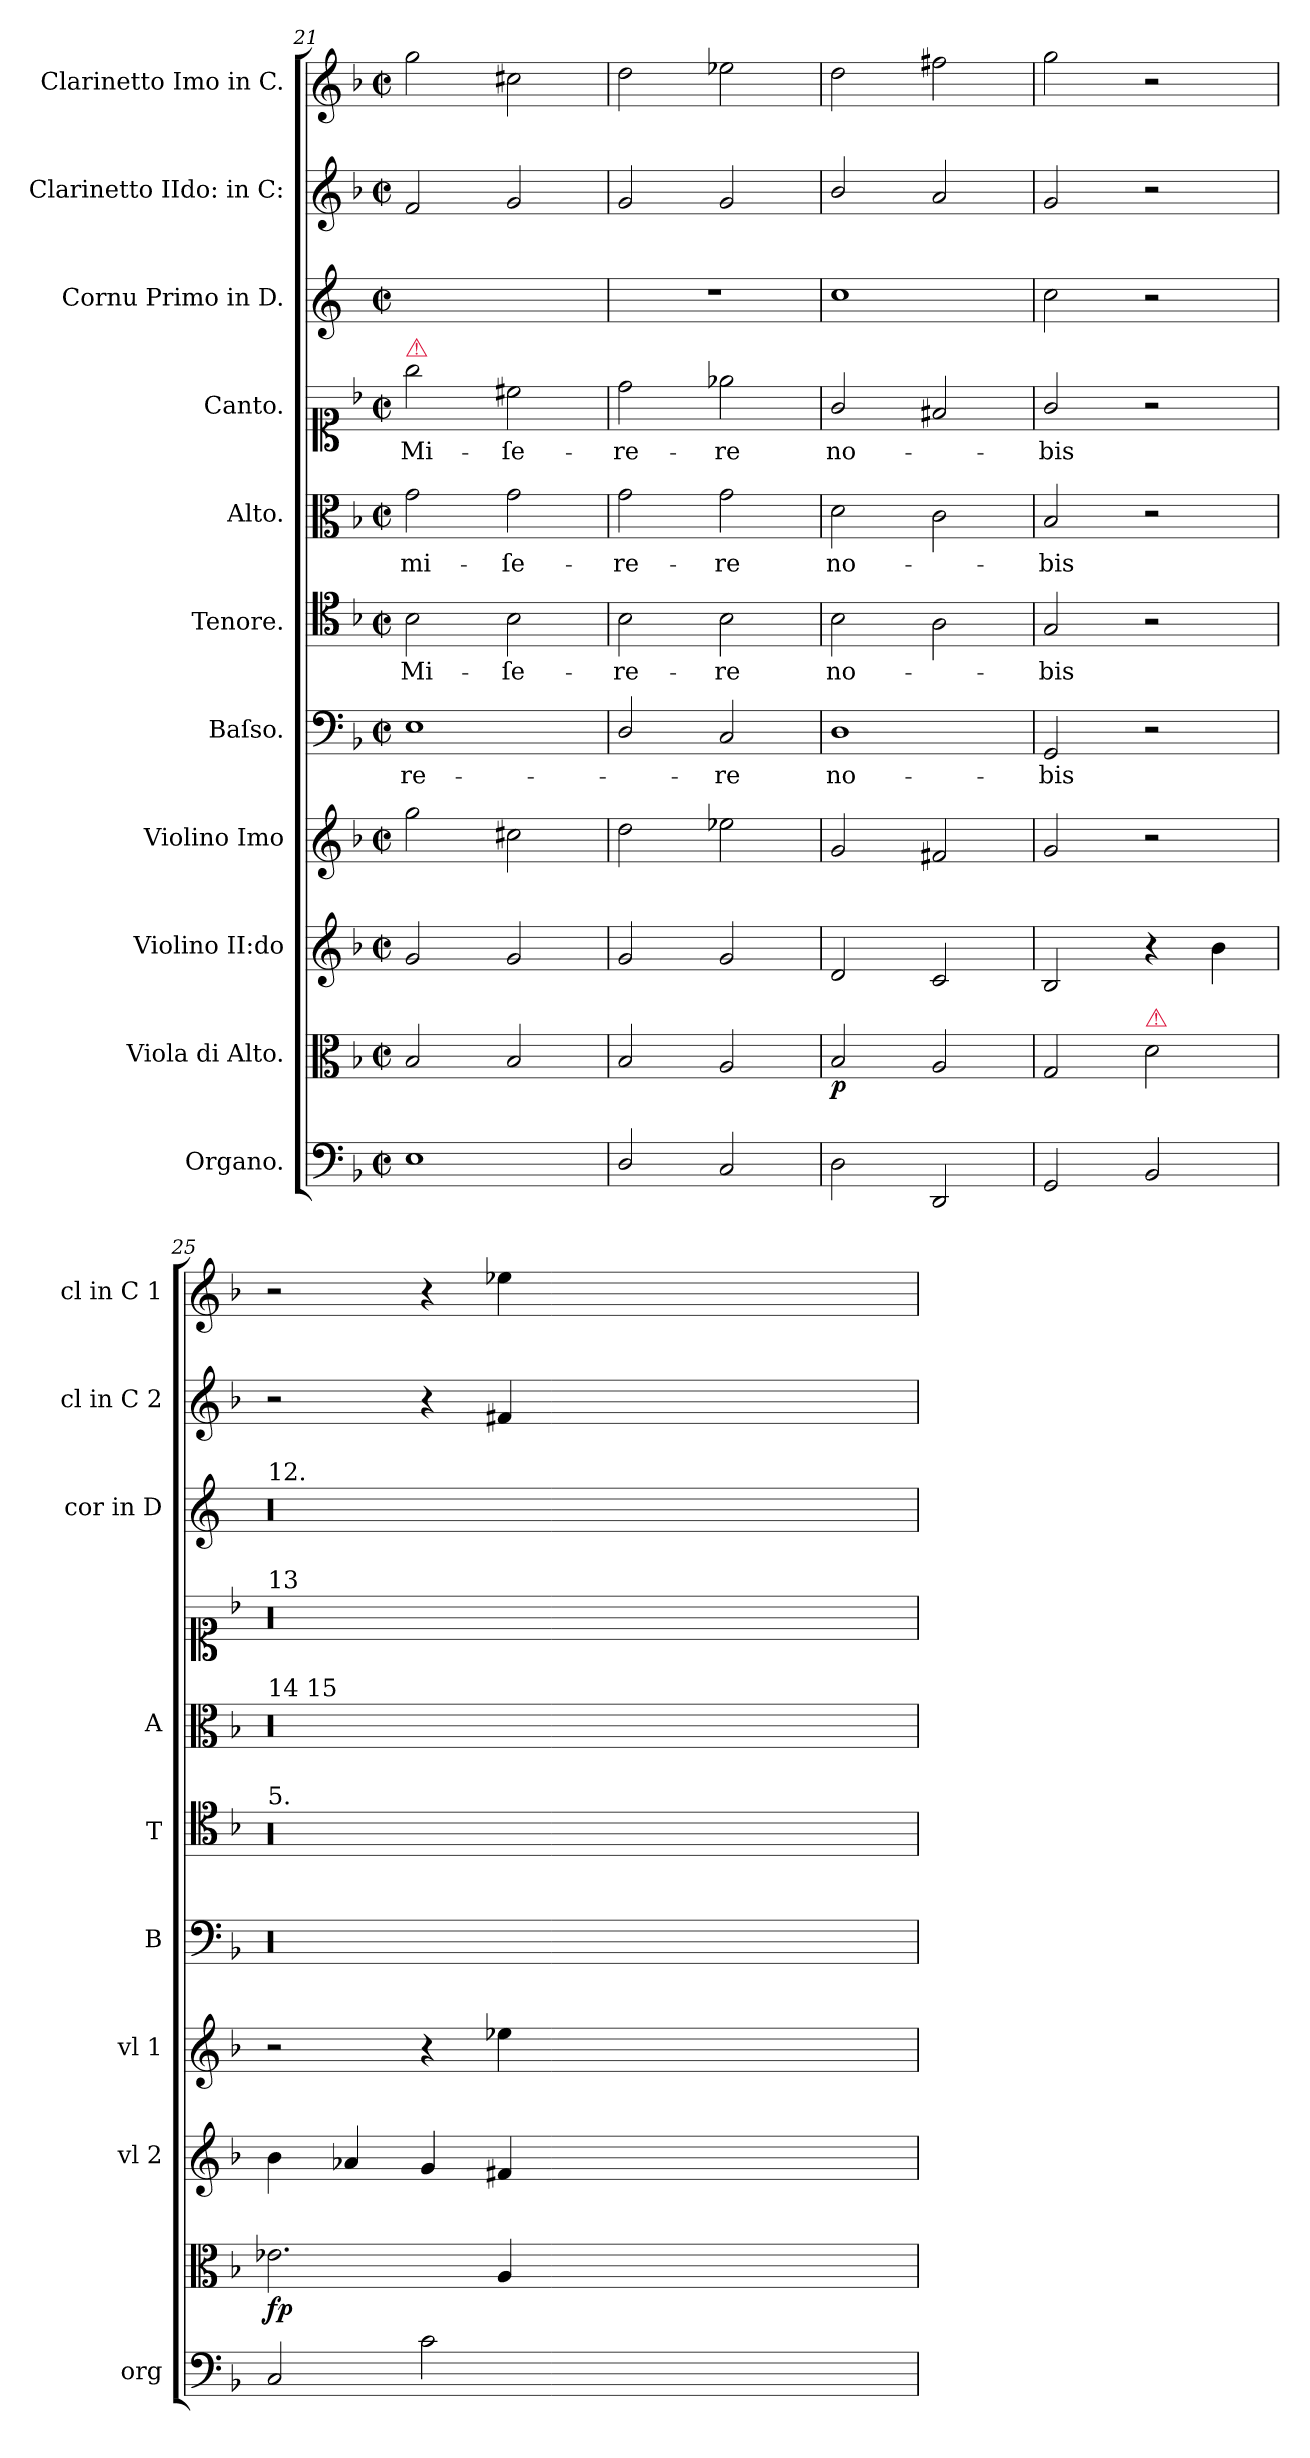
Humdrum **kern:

**kern	**kern	**dynam	**kern	**dynam	**kern	**dynam	**kern	**text	**kern	**text	**dynam	**kern	**text	**kern	**text	**dynam	**kern	**kern	**kern
*part11	*part10	*part10	*part9	*part9	*part8	*part8	*part7	*part7	*part6	*part6	*part6	*part5	*part5	*part4	*part4	*part4	*part3	*part2	*part1
*staff11	*staff10	*staff10	*staff9	*staff9	*staff8	*staff8	*staff7	*staff7	*staff6	*staff6	*staff6	*staff5	*staff5	*staff4	*staff4	*staff4	*staff3	*staff2	*staff1
*I"Organo.	*I"Viola di Alto.	*	*I"Violino II:do	*	*I"Violino Imo	*	*I"Baſso.	*	*I"Tenore.	*	*	*I"Alto.	*	*I"Canto.	*	*	*I"Cornu Primo in D.	*I"Clarinetto IIdo: in C:	*I"Clarinetto Imo in C.
*I'org	*	*	*I'vl 2	*	*I'vl 1	*	*I'B	*	*I'T	*	*	*I'A	*	*	*	*	*I'cor in D	*I'cl in C 2	*I'cl in C 1
*clefF4	*clefC3	*	*clefG2	*	*clefG2	*	*clefF4	*	*clefC4	*	*	*clefC3	*	*clefC1	*	*	*clefG2	*clefG2	*clefG2
*	*	*	*	*	*	*	*	*	*	*	*	*	*	*	*	*	*ITrd6c10	*	*
*k[b-]	*k[b-]	*	*k[b-]	*	*k[b-]	*	*k[b-]	*	*k[b-]	*	*	*k[b-]	*	*k[b-]	*	*	*k[f#c#]	*k[b-]	*k[b-]
*M2/2	*M2/2	*	*M2/2	*	*M2/2	*	*M2/2	*	*M2/2	*	*	*M2/2	*	*M2/2	*	*	*M2/2	*M2/2	*M2/2
*met(c|)	*met(c|)	*	*met(c|)	*	*met(c|)	*	*met(c|)	*	*met(c|)	*	*	*met(c|)	*	*met(c|)	*	*	*met(c|)	*met(c|)	*met(c|)
=21	=21	=21	=21	=21	=21	=21	=21	=21	=21	=21	=21	=21	=21	=21	=21	=21	=21	=21	=21
!	!	!	!	!	!	!	!	!	!	!	!	!	!	!LO:TX:a:color=crimson:t=⚠	!	!	!	!	!
!	!	!LO:DY:b	!	!LO:DY:b	!	!LO:DY:b	!	!	!	!	!LO:DY:a	!	!	!	!	!	!	!	!
1E	2B-/	for	2g/	fo	2gg\	fo&colon;	1E	-re-	2B-\	Mi-	fo&colon;	2g\	mi-	2gg\	Mi-	.	1ryy	2f/	2gg\
.	2B-/	.	2g/	.	2cc#X\	.	.	.	2B-\	-ſe-	.	2g\	-ſe-	2cc#X\	-ſe-	.	.	2g/	2cc#X\
=22	=22	=22	=22	=22	=22	=22	=22	=22	=22	=22	=22	=22	=22	=22	=22	=22	=22	=22	=22
2D/	2B-/	.	2g/	.	2dd\	.	2D/	.	2B-\	-re-	.	2g\	-re-	2dd\	-re-	.	1r	2g/	2dd\
2C/	2A/	.	2g/	.	2ee-X\	.	2C/	-re	2B-\	-re	.	2g\	-re	2ee-X\	-re	.	.	2g/	2ee-X\
=23	=23	=23	=23	=23	=23	=23	=23	=23	=23	=23	=23	=23	=23	=23	=23	=23	=23	=23	=23
!	!	!LO:DY:b	!	!LO:DY:a	!	!	!	!	!	!	!	!	!	!	!	!LO:DY:a	!	!	!
2D\	2B-/	p	2d/	po&colon;	2g/	.	1D	no-	2B-\	no-	.	2d\	no-	2g/	no-	po	1d	2b-/	2dd\
2DD/	2A/	.	2c/	.	2f#X/	.	.	.	2A\	.	.	2c\	.	2f#X/	.	.	.	2a/	2ff#X\
=24	=24	=24	=24	=24	=24	=24	=24	=24	=24	=24	=24	=24	=24	=24	=24	=24	=24	=24	=24
2GG/	2G/	.	2B-/	.	2g/	.	2GG/	-bis	2G/	-bis	.	2B-/	-bis	2g/	-bis	.	2d\	2g/	2gg\
!	!LO:TX:a:color=crimson:t=⚠	!	!	!	!	!	!	!	!	!	!	!	!	!	!	!	!	!	!
2BB-/	2d\	.	4r	.	2r	.	2r	.	2r	.	.	2r	.	2r	.	.	2r	2r	2r
.	.	.	4b-\	.	.	.	.	.	.	.	.	.	.	.	.	.	.	.	.
=25	=25	=25	=25	=25	=25	=25	=25	=25	=25	=25	=25	=25	=25	=25	=25	=25	=25	=25	=25
!	!	!	!	!	!	!	!	!	!	!	!	!	!	!	!	!	!LO:TX:a:t=12.	!	!
!	!	!	!	!	!	!	!	!	!	!	!	!	!	!LO:TX:a:t=13	!	!	!	!	!
!	!	!	!	!	!	!	!	!	!	!	!	!LO:TX:a:t=14 15	!	!	!	!	!	!	!
!	!	!	!	!	!	!	!	!	!LO:TX:a:t=5.	!	!	!	!	!	!	!	!	!	!
!	!	!LO:DY:b	!	!LO:DY:b	!	!	!	!	!	!	!	!	!	!	!	!	!	!	!
2C/	2.e-X\	fp	4b-\	fp&colon;	2r	.	00r	.	00r	.	.	00r	.	00r	.	.	00r	2r	2r
.	.	.	4a-X/	.	.	.	.	.	.	.	.	.	.	.	.	.	.	.	.
2c\	.	.	4g/	.	4r	.	.	.	.	.	.	.	.	.	.	.	.	4r	4r
!	!	!	!	!LO:DY:b	!	!	!	!	!	!	!	!	!	!	!	!	!	!	!
.	4A/	.	4f#X/	po&colon;	4ee-X\	.	.	.	.	.	.	.	.	.	.	.	.	4f#X/	4ee-X\
0.ryy	0.ryy	.	0.ryy	.	0.ryy	.	.	.	.	.	.	.	.	.	.	.	.	0.ryy	0.ryy
=	=	=	=	=	=	=	=	=	=	=	=	=	=	=	=	=	=	=	=
*-	*-	*-	*-	*-	*-	*-	*-	*-	*-	*-	*-	*-	*-	*-	*-	*-	*-	*-	*-
